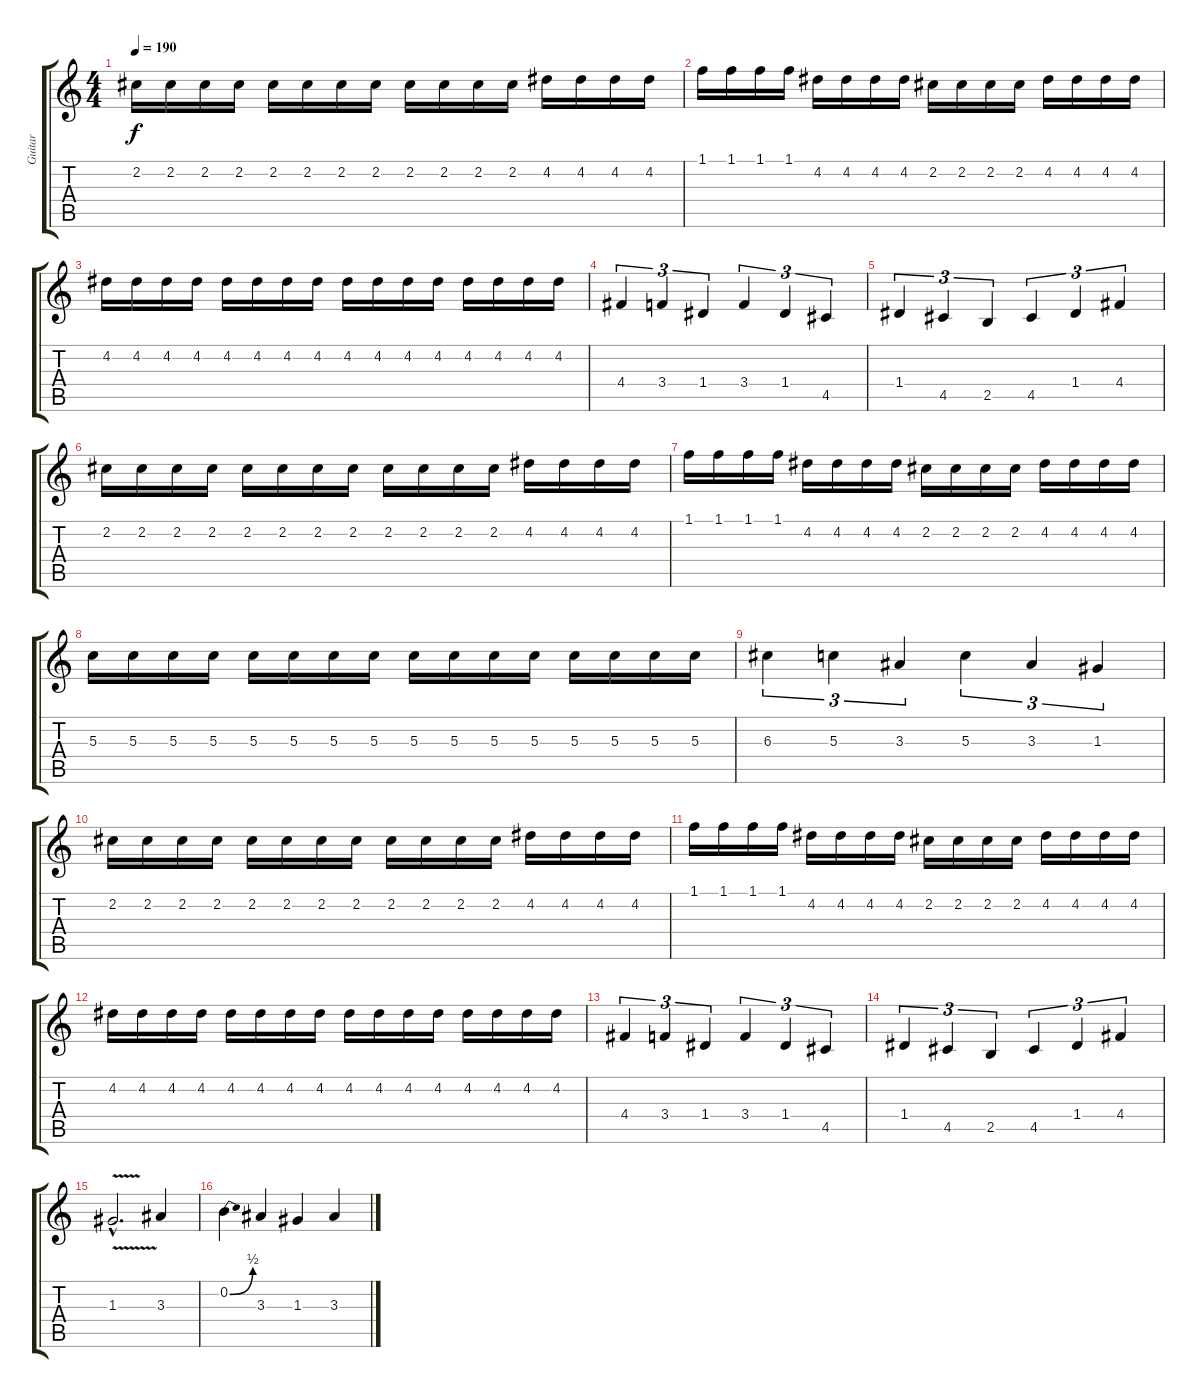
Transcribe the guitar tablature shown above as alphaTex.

\track ("Guitar " "Guitar ") {instrument distortionguitar}
\staff {score tabs}
\tuning (E4 B3 G3 D3 A2 D2) {hide}
\ts (4 4)
\tempo 190
\clef g2
\ks c
2.2.16{dy f} 2.2.16 2.2.16 2.2.16 2.2.16 2.2.16 2.2.16 2.2.16 2.2.16 2.2.16 2.2.16 2.2.16 4.2.16 4.2.16 4.2.16 4.2.16 |
1.1.16 1.1.16 1.1.16 1.1.16 4.2.16 4.2.16 4.2.16 4.2.16 2.2.16 2.2.16 2.2.16 2.2.16 4.2.16 4.2.16 4.2.16 4.2.16 |
4.2.16 4.2.16 4.2.16 4.2.16 4.2.16 4.2.16 4.2.16 4.2.16 4.2.16 4.2.16 4.2.16 4.2.16 4.2.16 4.2.16 4.2.16 4.2.16 |
4.4.4{tu (3 2)} 3.4.4{tu (3 2)} 1.4.4{tu (3 2)} 3.4.4{tu (3 2)} 1.4.4{tu (3 2)} 4.5.4{tu (3 2)} |
1.4.4{tu (3 2)} 4.5.4{tu (3 2)} 2.5.4{tu (3 2)} 4.5.4{tu (3 2)} 1.4.4{tu (3 2)} 4.4.4{tu (3 2)} |
2.2.16 2.2.16 2.2.16 2.2.16 2.2.16 2.2.16 2.2.16 2.2.16 2.2.16 2.2.16 2.2.16 2.2.16 4.2.16 4.2.16 4.2.16 4.2.16 |
1.1.16 1.1.16 1.1.16 1.1.16 4.2.16 4.2.16 4.2.16 4.2.16 2.2.16 2.2.16 2.2.16 2.2.16 4.2.16 4.2.16 4.2.16 4.2.16 |
5.3.16 5.3.16 5.3.16 5.3.16 5.3.16 5.3.16 5.3.16 5.3.16 5.3.16 5.3.16 5.3.16 5.3.16 5.3.16 5.3.16 5.3.16 5.3.16 |
6.3.4{tu (3 2)} 5.3.4{tu (3 2)} 3.3.4{tu (3 2)} 5.3.4{tu (3 2)} 3.3.4{tu (3 2)} 1.3.4{tu (3 2)} |
2.2.16 2.2.16 2.2.16 2.2.16 2.2.16 2.2.16 2.2.16 2.2.16 2.2.16 2.2.16 2.2.16 2.2.16 4.2.16 4.2.16 4.2.16 4.2.16 |
1.1.16 1.1.16 1.1.16 1.1.16 4.2.16 4.2.16 4.2.16 4.2.16 2.2.16 2.2.16 2.2.16 2.2.16 4.2.16 4.2.16 4.2.16 4.2.16 |
4.2.16 4.2.16 4.2.16 4.2.16 4.2.16 4.2.16 4.2.16 4.2.16 4.2.16 4.2.16 4.2.16 4.2.16 4.2.16 4.2.16 4.2.16 4.2.16 |
4.4.4{tu (3 2)} 3.4.4{tu (3 2)} 1.4.4{tu (3 2)} 3.4.4{tu (3 2)} 1.4.4{tu (3 2)} 4.5.4{tu (3 2)} |
1.4.4{tu (3 2)} 4.5.4{tu (3 2)} 2.5.4{tu (3 2)} 4.5.4{tu (3 2)} 1.4.4{tu (3 2)} 4.4.4{tu (3 2)} |
1.3{v hac}.2{d} 3.3.4 |
0.2{be (bend 0 0 60 2)}.4 3.3.4 1.3.4 3.3.4
